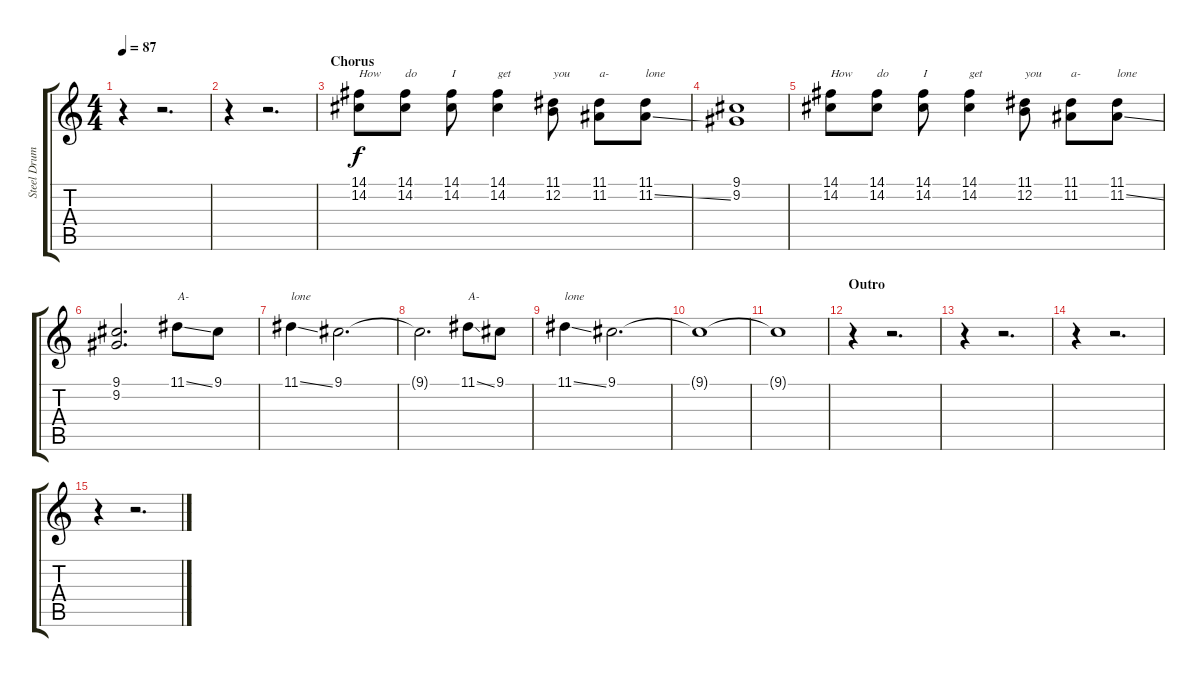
\track ("Steel Drums" "Steel Drum") {instrument steeldrums}
\staff {score tabs}
\tuning (E4 B3 G3 D3 A2 E2) {hide}
\ts (4 4)
\tempo 87
\clef g2
\ks c
r.4{dy f} r.2{d} |
r.4 r.2{d} |
\section ("" "Chorus")
(14.1 14.2).8{txt "How"} (14.1 14.2).8{txt "do"} (14.1 14.2).8{txt "I"} (14.1 14.2).4{txt "get"} (11.1 12.2).8{txt "you"} (11.1 11.2).8{txt "a-"} (11.1 11.2{ss}).8{txt "lone"} |
(9.1 9.2).1 |
(14.1 14.2).8{txt "How"} (14.1 14.2).8{txt "do"} (14.1 14.2).8{txt "I"} (14.1 14.2).4{txt "get"} (11.1 12.2).8{txt "you"} (11.1 11.2).8{txt "a-"} (11.1 11.2{ss}).8{txt "lone"} |
(9.1 9.2).2{d} 11.1{ss}.8{txt "A-"} 9.1.8 |
11.1{ss}.4{txt "lone"} 9.1.2{d} |
9.1{t}.2{d} 11.1{ss}.8{txt "A-"} 9.1.8 |
11.1{ss}.4{txt "lone"} 9.1.2{d} |
9.1{t}.1 |
9.1{t}.1 |
\section ("" "Outro")
r.4 r.2{d} |
r.4 r.2{d} |
r.4 r.2{d} |
r.4 r.2{d}
